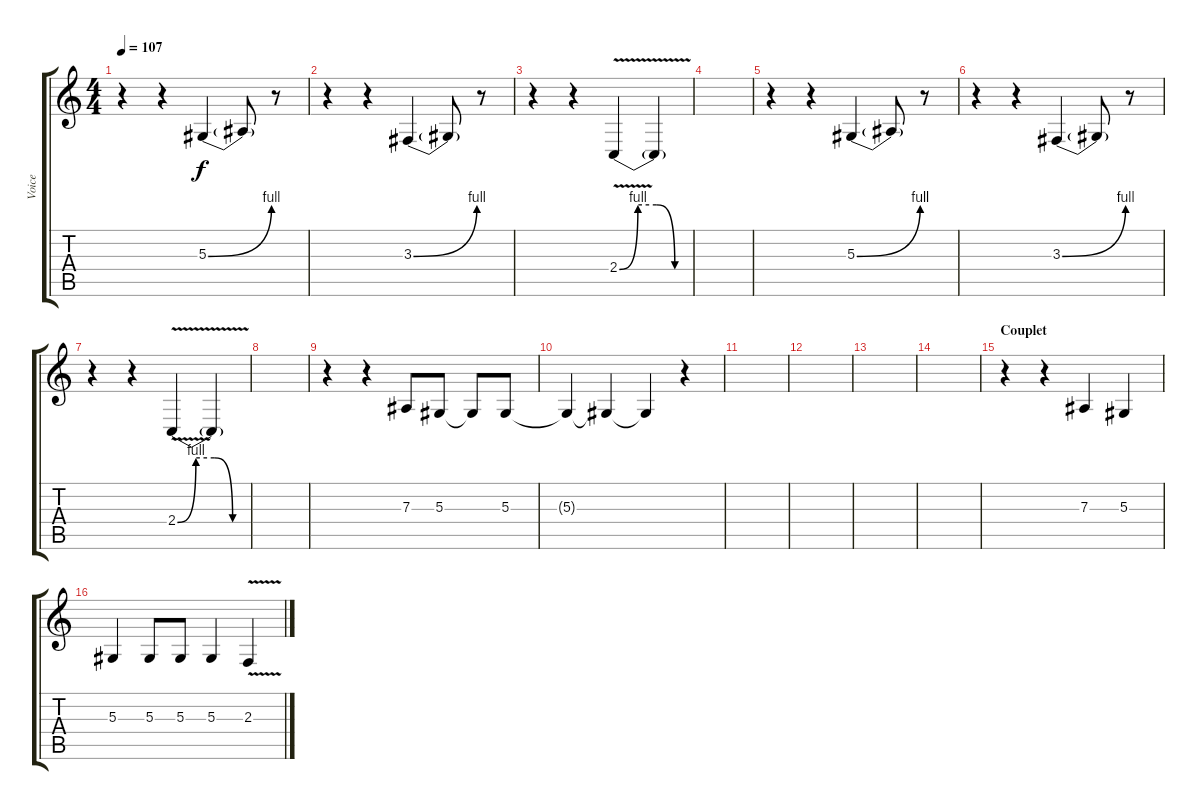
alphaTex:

\track ("Voice" "Voice") {instrument altosax}
\staff {score tabs}
\tuning (C4 G3 Eb3 Bb2 F2 C2) {hide}
\ts (4 4)
\tempo 107
\clef g2
\ks c
r.4{dy f} r.4 5.3{be (bend 0 0 60 4)}.4 5.3{t}.8 r.8 |
r.4 r.4 3.3{be (bend 0 0 60 4)}.4 3.3{t}.8 r.8 |
r.4 r.4 2.4{be (custom 0 0 15 4 30 4 45 0 60 0) v}.4 2.4{t}.4 |
|
r.4 r.4 5.3{be (bend 0 0 60 4)}.4 5.3{t}.8 r.8 |
r.4 r.4 3.3{be (bend 0 0 60 4)}.4 3.3{t}.8 r.8 |
r.4 r.4 2.4{be (custom 0 0 15 4 30 4 45 0 60 0) v}.4 2.4{t}.4 |
|
\section ("" "")
r.4 r.4 7.3.8 5.3.8 5.3{t}.8 5.3.8 |
5.3{t}.4 5.3{t}.4 5.3{t}.4 r.4 |
\section ("" "")
|
|
|
|
\section ("" "Couplet")
r.4 r.4 7.3.4 5.3.4 |
5.3.4 5.3.8 5.3.8 5.3.4 2.3{v}.4
